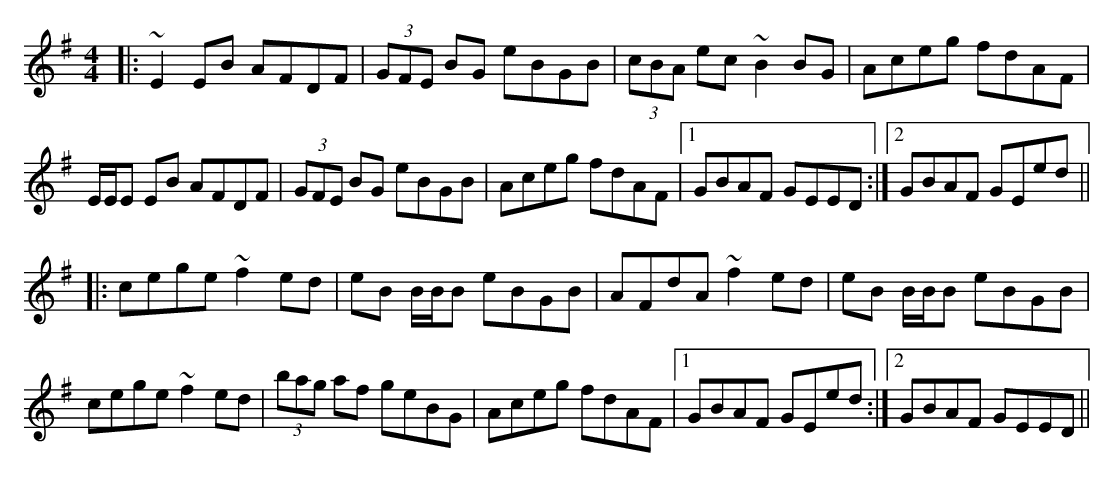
X:1
M:4/4
K:Emin
|:~E2 EB AFDF|(3GFE BG eBGB|(3cBA ec ~B2BG|Aceg fdAF|
E/E/E EB AFDF|(3GFE BG eBGB|Aceg fdAF|1 GBAF GEED:|2 GBAF GEed||
|:cege ~f2ed|eB B/B/B eBGB|AFdA ~f2ed|eB B/B/B eBGB|
cege ~f2ed|(3bag af geBG|Aceg fdAF|1 GBAF GEed:|2 GBAF GEED||
